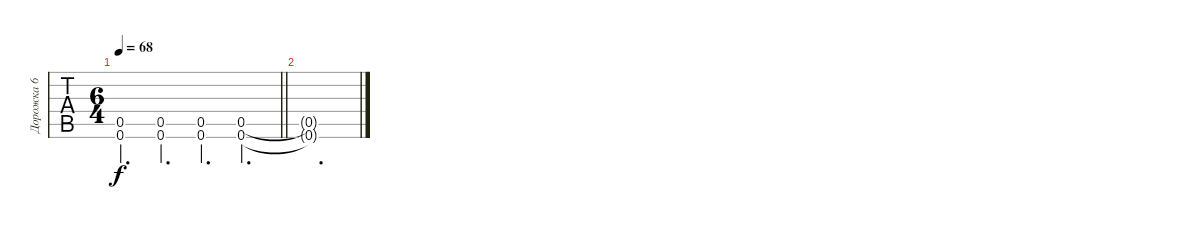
\track ("Дорожка 6" "Дорожка 6") {instrument distortionguitar}
\staff {tabs}
\tuning (D4 A3 F3 C3 G2 C2) {hide}
\ts (6 4)
\tempo 68
\clef g2
\barLineRight lightlight
\ks fminor
(0.5 0.6).4{d dy f} (0.5 0.6).4{d} (0.5 0.6).4{d} (0.5 0.6).4{d} |
(0.5{t} 0.6{t}).1{d}
